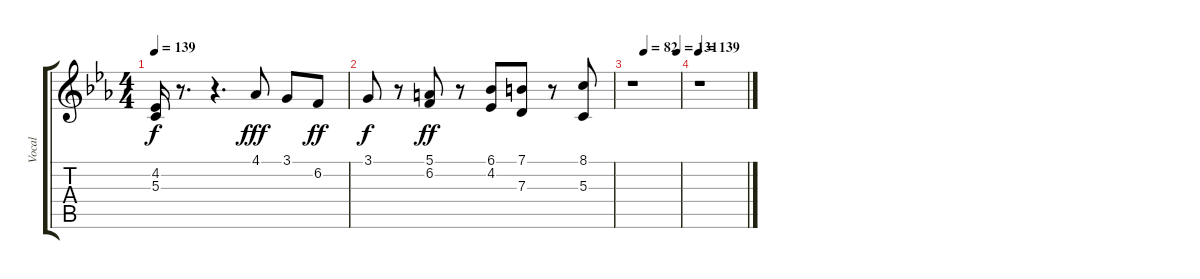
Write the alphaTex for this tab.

\track ("Vocal" "Vocal") {instrument altosax}
\staff {score tabs}
\tuning (E4 B3 G3 D3 A2 E2) {hide}
\ts (4 4)
\tempo 139
\clef g2
\ks cminor
(4.2{t} 5.3{t}).16{dy f} r.8{d} r.4{d} 4.1.8{dy fff} 3.1.8 6.2.8{dy ff} |
3.1.8{dy f} r.8 (5.1 6.2).8{dy ff} r.8 (6.1 4.2).8 (7.1 7.3).8 r.8 (8.1 5.3).8 |
\tempo (82 0.25)
\tempo (131 0.9375)
r.1 |
\tempo 139
r.1
